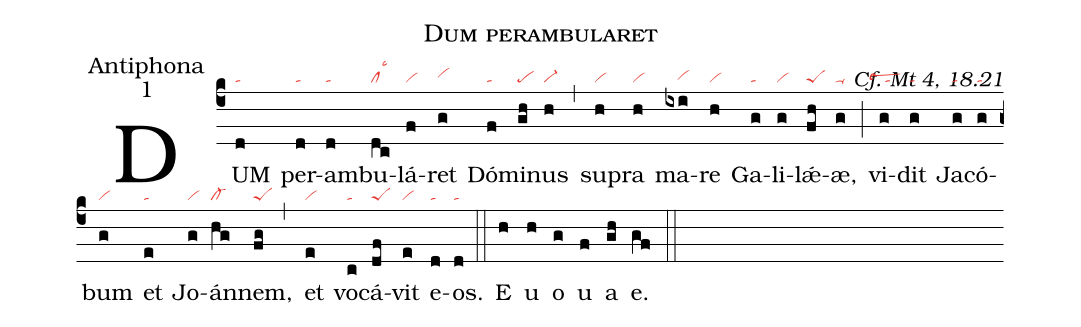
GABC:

name:Dum perambularet;
office-part:Antiphona;
mode:1;
commentary:Cf. Mt 4, 18.21;
nabc-lines:1;
%%
(c4) DUM(d|ta) per(d|ta)am(d|ta)bu(dc|cllsc3)lá(f|vi)ret(g|vihh) Dó(f|ta)mi(gh|pe)nus(h|vi-) (,) su(h|vi)pra(h|vi) ma(ixi|////vihg)re(h|vi) Ga(g|ta)li(g|vi)lǽ(fh|peS)æ,(g|ta-) (;) vi(g|```talsew2)dit(g|ta) Ja(g|ta)có(g|ta)bum(g|vi) et(e|ta) Jo(g|vi)án(hg|cl-)nem,(fg|peS) (,) et(e|vi) vo(c|ta)cá(df|peS)vit(e|vi) e(d|ta)os.(d|ta) (::)
<eu>E(h) u(h) o(g) u(f) a(gh) e.(gf) </eu>(::)
